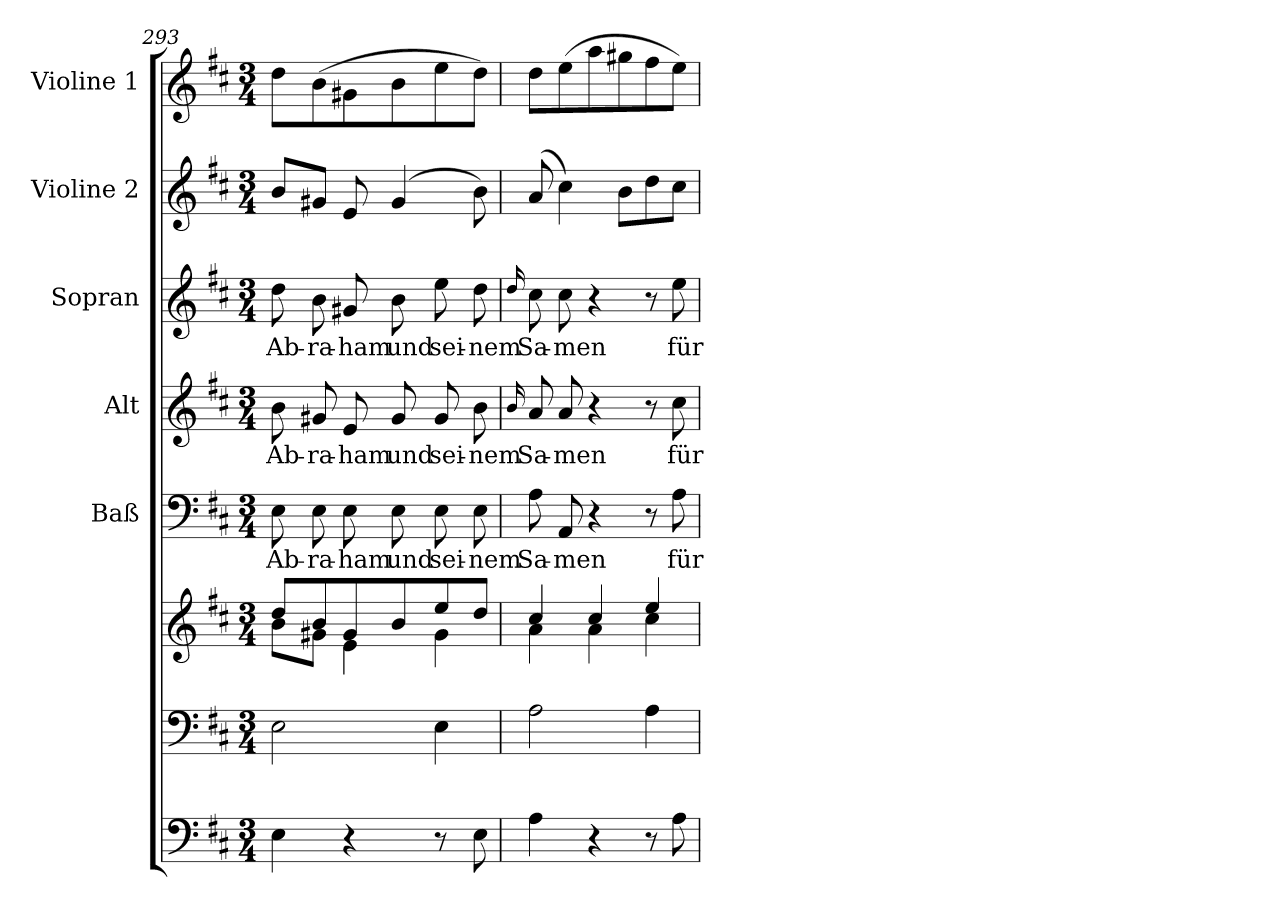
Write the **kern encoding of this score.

**kern	**kern	**kern	**kern	**text	**kern	**text	**kern	**text	**kern	**kern
*part7	*part6	*part6	*part5	*part5	*part4	*part4	*part3	*part3	*part2	*part1
*staff8	*staff7	*staff6	*staff5	*staff5	*staff4	*staff4	*staff3	*staff3	*staff2	*staff1
*	*	*	*I"Baß	*	*I"Alt	*	*I"Sopran	*	*I"Violine 2	*I"Violine 1
*	*	*	*	*	*	*	*	*	*I'Vln	*I'Vln
*clefF4	*clefF4	*clefG2	*clefF4	*	*clefG2	*	*clefG2	*	*clefG2	*clefG2
*ITrd7c12	*	*	*	*	*	*	*	*	*	*
*k[f#c#]	*k[f#c#]	*k[f#c#]	*k[f#c#]	*	*k[f#c#]	*	*k[f#c#]	*	*k[f#c#]	*k[f#c#]
*D:	*D:	*D:	*D:	*	*D:	*	*D:	*	*D:	*D:
*M3/4	*M3/4	*M3/4	*M3/4	*	*M3/4	*	*M3/4	*	*M3/4	*M3/4
=293	=293	=293	=293	=293	=293	=293	=293	=293	=293	=293
*	*	*^	*	*	*	*	*	*	*	*
!	!	!	!	!	!LO:LY:b	!	!LO:LY:b	!	!LO:LY:b	!	!
4EE\	2E\	8dd/L	8b\L	8E\	Ab-	8b\	Ab-	8dd\	Ab-	8b/L	8dd\L
!	!	!	!	!	!LO:LY:b	!	!LO:LY:b	!	!LO:LY:b	!	!
.	.	8b/	8g#X\J	8E\	-ra-	8g#X/	-ra-	8b\	-ra-	8g#X/J	(>8b\
!	!	!	!	!	!LO:LY:b	!	!LO:LY:b	!	!LO:LY:b	!	!
4r	.	8g#/	4e\	8E\	-ham	8e/	-ham	8g#X/	-ham	8e/	8g#X\
!	!	!	!	!	!LO:LY:b	!	!LO:LY:b	!	!LO:LY:b	!	!
.	.	8b/	.	8E\	und	8g#/	und	8b\	und	(4g#/	8b\
!	!	!	!	!	!LO:LY:b	!	!LO:LY:b	!	!LO:LY:b	!	!
8r	4E\	8ee/	4g#\	8E\	sei-	8g#/	sei-	8ee\	sei-	.	8ee\
!	!	!	!	!	!LO:LY:b	!	!LO:LY:b	!	!LO:LY:b	!	!
8EE\	.	8dd/J	.	8E\	-nem	8b\	-nem	8dd\	-nem	8b\)	8dd\J)
=294	=294	=294	=294	=294	=294	=294	=294	=294	=294	=294	=294
.	.	.	.	.	.	16qqb/	.	16qqdd/	.	.	.
!	!	!	!	!	!LO:LY:b	!	!LO:LY:b	!	!LO:LY:b	!	!
4AA\	2A\	4cc#/	4a\	8A\	Sa-	8a/	Sa-	8cc#\	Sa-	(<8a/	8dd\L
!	!	!	!	!	!LO:LY:b	!	!LO:LY:b	!	!LO:LY:b	!	!
.	.	.	.	8AA/	-men	8a/	-men	8cc#\	-men	4cc#\)	(>8ee\
4r	.	4cc#/	4a\	4r	.	4r	.	4r	.	.	8aa\
.	.	.	.	.	.	.	.	.	.	8b\L	8gg#X\
8r	4A\	4ee/	4cc#\	8r	.	8r	.	8r	.	8dd\	8ff#\
!	!	!	!	!	!LO:LY:b	!	!LO:LY:b	!	!LO:LY:b	!	!
8AA\	.	.	.	8A\	für	8cc#\	für	8ee\	für	8cc#\J	8ee\J)
*	*	*v	*v	*	*	*	*	*	*	*	*
=	=	=	=	=	=	=	=	=	=	=
*-	*-	*-	*-	*-	*-	*-	*-	*-	*-	*-
